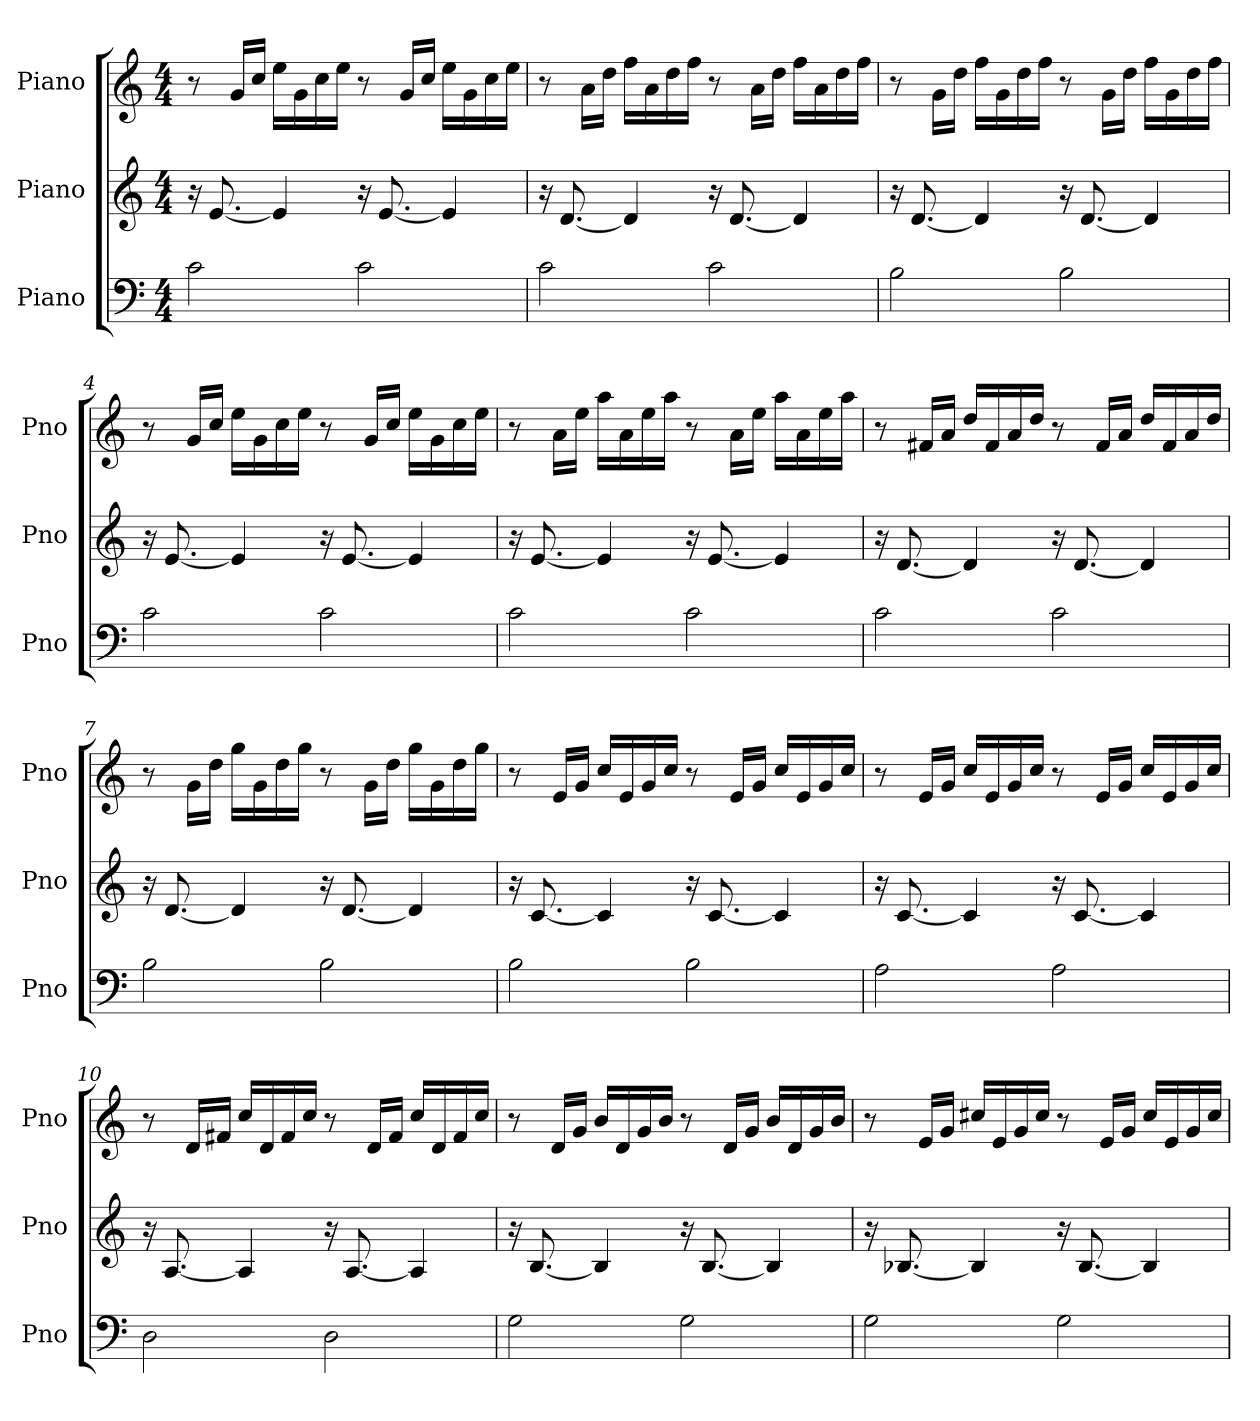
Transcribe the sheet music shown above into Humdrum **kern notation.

**kern	**kern	**kern
*part3	*part2	*part1
*staff3	*staff2	*staff1
*I"Piano	*I"Piano	*I"Piano
*I'Pno	*I'Pno	*I'Pno
*clefF4	*clefG2	*clefG2
*k[]	*k[]	*k[]
*M4/4	*M4/4	*M4/4
=1	=1	=1
2c\	16r	8r
.	[8.e/	.
.	.	16g/LL
.	.	16cc/JJ
.	4e/]	16ee\LL
.	.	16g\
.	.	16cc\
.	.	16ee\JJ
2c\	16r	8r
.	[8.e/	.
.	.	16g/LL
.	.	16cc/JJ
.	4e/]	16ee\LL
.	.	16g\
.	.	16cc\
.	.	16ee\JJ
=2	=2	=2
2c\	16r	8r
.	[8.d/	.
.	.	16a\LL
.	.	16dd\JJ
.	4d/]	16ff\LL
.	.	16a\
.	.	16dd\
.	.	16ff\JJ
2c\	16r	8r
.	[8.d/	.
.	.	16a\LL
.	.	16dd\JJ
.	4d/]	16ff\LL
.	.	16a\
.	.	16dd\
.	.	16ff\JJ
=3	=3	=3
2B\	16r	8r
.	[8.d/	.
.	.	16g\LL
.	.	16dd\JJ
.	4d/]	16ff\LL
.	.	16g\
.	.	16dd\
.	.	16ff\JJ
2B\	16r	8r
.	[8.d/	.
.	.	16g\LL
.	.	16dd\JJ
.	4d/]	16ff\LL
.	.	16g\
.	.	16dd\
.	.	16ff\JJ
!!LO:LB:g=z
=4	=4	=4
2c\	16r	8r
.	[8.e/	.
.	.	16g/LL
.	.	16cc/JJ
.	4e/]	16ee\LL
.	.	16g\
.	.	16cc\
.	.	16ee\JJ
2c\	16r	8r
.	[8.e/	.
.	.	16g/LL
.	.	16cc/JJ
.	4e/]	16ee\LL
.	.	16g\
.	.	16cc\
.	.	16ee\JJ
=5	=5	=5
2c\	16r	8r
.	[8.e/	.
.	.	16a\LL
.	.	16ee\JJ
.	4e/]	16aa\LL
.	.	16a\
.	.	16ee\
.	.	16aa\JJ
2c\	16r	8r
.	[8.e/	.
.	.	16a\LL
.	.	16ee\JJ
.	4e/]	16aa\LL
.	.	16a\
.	.	16ee\
.	.	16aa\JJ
=6	=6	=6
2c\	16r	8r
.	[8.d/	.
.	.	16f#X/LL
.	.	16a/JJ
.	4d/]	16dd/LL
.	.	16f#/
.	.	16a/
.	.	16dd/JJ
2c\	16r	8r
.	[8.d/	.
.	.	16f#/LL
.	.	16a/JJ
.	4d/]	16dd/LL
.	.	16f#/
.	.	16a/
.	.	16dd/JJ
!!LO:LB:g=z
=7	=7	=7
2B\	16r	8r
.	[8.d/	.
.	.	16g\LL
.	.	16dd\JJ
.	4d/]	16gg\LL
.	.	16g\
.	.	16dd\
.	.	16gg\JJ
2B\	16r	8r
.	[8.d/	.
.	.	16g\LL
.	.	16dd\JJ
.	4d/]	16gg\LL
.	.	16g\
.	.	16dd\
.	.	16gg\JJ
=8	=8	=8
2B\	16r	8r
.	[8.c/	.
.	.	16e/LL
.	.	16g/JJ
.	4c/]	16cc/LL
.	.	16e/
.	.	16g/
.	.	16cc/JJ
2B\	16r	8r
.	[8.c/	.
.	.	16e/LL
.	.	16g/JJ
.	4c/]	16cc/LL
.	.	16e/
.	.	16g/
.	.	16cc/JJ
=9	=9	=9
2A\	16r	8r
.	[8.c/	.
.	.	16e/LL
.	.	16g/JJ
.	4c/]	16cc/LL
.	.	16e/
.	.	16g/
.	.	16cc/JJ
2A\	16r	8r
.	[8.c/	.
.	.	16e/LL
.	.	16g/JJ
.	4c/]	16cc/LL
.	.	16e/
.	.	16g/
.	.	16cc/JJ
!!LO:LB:g=z
=10	=10	=10
2D\	16r	8r
.	[8.A/	.
.	.	16d/LL
.	.	16f#X/JJ
.	4A/]	16cc/LL
.	.	16d/
.	.	16f#/
.	.	16cc/JJ
2D\	16r	8r
.	[8.A/	.
.	.	16d/LL
.	.	16f#/JJ
.	4A/]	16cc/LL
.	.	16d/
.	.	16f#/
.	.	16cc/JJ
=11	=11	=11
2G\	16r	8r
.	[8.B/	.
.	.	16d/LL
.	.	16g/JJ
.	4B/]	16b/LL
.	.	16d/
.	.	16g/
.	.	16b/JJ
2G\	16r	8r
.	[8.B/	.
.	.	16d/LL
.	.	16g/JJ
.	4B/]	16b/LL
.	.	16d/
.	.	16g/
.	.	16b/JJ
=12	=12	=12
2G\	16r	8r
.	[8.B-X/	.
.	.	16e/LL
.	.	16g/JJ
.	4B-/]	16cc#X/LL
.	.	16e/
.	.	16g/
.	.	16cc#/JJ
2G\	16r	8r
.	[8.B-/	.
.	.	16e/LL
.	.	16g/JJ
.	4B-/]	16cc#/LL
.	.	16e/
.	.	16g/
.	.	16cc#/JJ
=	=	=
*-	*-	*-
